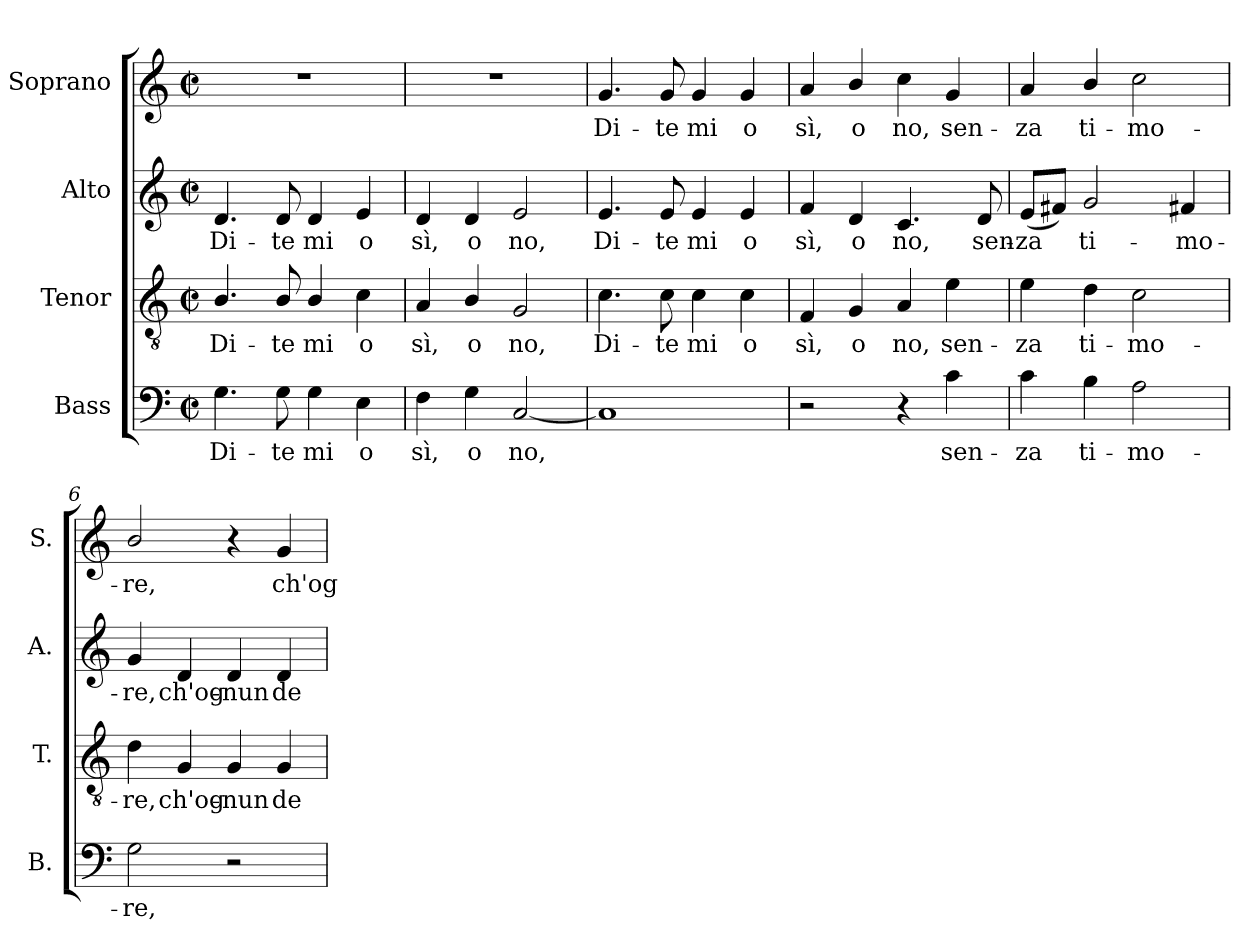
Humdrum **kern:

**kern	**text	**kern	**text	**kern	**text	**kern	**text
*part4	*part4	*part3	*part3	*part2	*part2	*part1	*part1
*staff4	*staff4	*staff3	*staff3	*staff2	*staff2	*staff1	*staff1
*I"Bass	*	*I"Tenor	*	*I"Alto	*	*I"Soprano	*
*I'B.	*	*I'T.	*	*I'A.	*	*I'S.	*
!!LO:PB:g=z
*clefF4	*	*clefGv2	*	*clefG2	*	*clefG2	*
*	*	*ITrd7c12	*	*	*	*	*
*k[]	*	*k[]	*	*k[]	*	*k[]	*
*C:	*	*C:	*	*C:	*	*C:	*
*M2/2	*	*M2/2	*	*M2/2	*	*M2/2	*
*met(c|)	*	*met(c|)	*	*met(c|)	*	*met(c|)	*
=1	=1	=1	=1	=1	=1	=1	=1
!	!LO:LY:b:color=#000000	!	!	!	!	!	!
!	!	!	!LO:LY:b:color=#000000	!	!	!	!
!	!	!	!	!	!LO:LY:b:color=#000000	!	!
4.Gi\	Di-	4.BBi/	Di-	4.di/	Di-	1r	.
!	!LO:LY:b:color=#000000	!	!	!	!	!	!
!	!	!	!LO:LY:b:color=#000000	!	!	!	!
!	!	!	!	!	!LO:LY:b:color=#000000	!	!
8Gi\	-te	8BBi/	-te	8di/	-te	.	.
!	!LO:LY:b:color=#000000	!	!	!	!	!	!
!	!	!	!LO:LY:b:color=#000000	!	!	!	!
!	!	!	!	!	!LO:LY:b:color=#000000	!	!
4Gi\	mi	4BBi/	mi	4di/	mi	.	.
!	!LO:LY:b:color=#000000	!	!	!	!	!	!
!	!	!	!LO:LY:b:color=#000000	!	!	!	!
!	!	!	!	!	!LO:LY:b:color=#000000	!	!
4Ei\	o	4Ci\	o	4ei/	o	.	.
=2	=2	=2	=2	=2	=2	=2	=2
!	!LO:LY:b:color=#000000	!	!	!	!	!	!
!	!	!	!LO:LY:b:color=#000000	!	!	!	!
!	!	!	!	!	!LO:LY:b:color=#000000	!	!
4Fi\	sì,	4AAi/	sì,	4di/	sì,	1r	.
!	!LO:LY:b:color=#000000	!	!	!	!	!	!
!	!	!	!LO:LY:b:color=#000000	!	!	!	!
!	!	!	!	!	!LO:LY:b:color=#000000	!	!
4Gi\	o	4BBi/	o	4di/	o	.	.
!	!LO:LY:b:color=#000000	!	!	!	!	!	!
!	!	!	!LO:LY:b:color=#000000	!	!	!	!
!	!	!	!	!	!LO:LY:b:color=#000000	!	!
[2Ci/	no,	2GGi/	no,	2ei/	no,	.	.
=3	=3	=3	=3	=3	=3	=3	=3
!	!	!	!LO:LY:b:color=#000000	!	!	!	!
!	!	!	!	!	!LO:LY:b:color=#000000	!	!
!	!	!	!	!	!	!	!LO:LY:b:color=#000000
1Ci]	.	4.Ci\	Di-	4.ei/	Di-	4.gi/	Di-
!	!	!	!LO:LY:b:color=#000000	!	!	!	!
!	!	!	!	!	!LO:LY:b:color=#000000	!	!
!	!	!	!	!	!	!	!LO:LY:b:color=#000000
.	.	8Ci\	-te	8ei/	-te	8gi/	-te
!	!	!	!LO:LY:b:color=#000000	!	!	!	!
!	!	!	!	!	!LO:LY:b:color=#000000	!	!
!	!	!	!	!	!	!	!LO:LY:b:color=#000000
.	.	4Ci\	mi	4ei/	mi	4gi/	mi
!	!	!	!LO:LY:b:color=#000000	!	!	!	!
!	!	!	!	!	!LO:LY:b:color=#000000	!	!
!	!	!	!	!	!	!	!LO:LY:b:color=#000000
.	.	4Ci\	o	4ei/	o	4gi/	o
=4	=4	=4	=4	=4	=4	=4	=4
!	!	!	!LO:LY:b:color=#000000	!	!	!	!
!	!	!	!	!	!LO:LY:b:color=#000000	!	!
!	!	!	!	!	!	!	!LO:LY:b:color=#000000
2r	.	4FFi/	sì,	4fi/	sì,	4ai/	sì,
!	!	!	!LO:LY:b:color=#000000	!	!	!	!
!	!	!	!	!	!LO:LY:b:color=#000000	!	!
!	!	!	!	!	!	!	!LO:LY:b:color=#000000
.	.	4GGi/	o	4di/	o	4bi/	o
!	!	!	!LO:LY:b:color=#000000	!	!	!	!
!	!	!	!	!	!LO:LY:b:color=#000000	!	!
!	!	!	!	!	!	!	!LO:LY:b:color=#000000
4r	.	4AAi/	no,	4.ci/	no,	4cci\	no,
!	!LO:LY:b:color=#000000	!	!	!	!	!	!
!	!	!	!LO:LY:b:color=#000000	!	!	!	!
!	!	!	!	!	!	!	!LO:LY:b:color=#000000
4ci\	sen-	4Ei\	sen-	.	.	4gi/	sen-
!	!	!	!	!	!LO:LY:b:color=#000000	!	!
.	.	.	.	8di/	sen-	.	.
=5	=5	=5	=5	=5	=5	=5	=5
!	!LO:LY:b:color=#000000	!	!	!	!	!	!
!	!	!	!LO:LY:b:color=#000000	!	!	!	!
!	!	!	!	!	!LO:LY:b:color=#000000	!	!
!	!	!	!	!	!	!	!LO:LY:b:color=#000000
4ci\	-za	4Ei\	-za	(8ei/L	-za	4ai/	-za
.	.	.	.	8f#Xi/J)	.	.	.
!	!LO:LY:b:color=#000000	!	!	!	!	!	!
!	!	!	!LO:LY:b:color=#000000	!	!	!	!
!	!	!	!	!	!LO:LY:b:color=#000000	!	!
!	!	!	!	!	!	!	!LO:LY:b:color=#000000
4Bi\	ti-	4Di\	ti-	2gi/	ti-	4bi/	ti-
!	!LO:LY:b:color=#000000	!	!	!	!	!	!
!	!	!	!LO:LY:b:color=#000000	!	!	!	!
!	!	!	!	!	!	!	!LO:LY:b:color=#000000
2Ai\	-mo-	2Ci\	-mo-	.	.	2cci\	-mo-
!	!	!	!	!	!LO:LY:b:color=#000000	!	!
.	.	.	.	4f#Xi/	-mo-	.	.
=6	=6	=6	=6	=6	=6	=6	=6
!	!LO:LY:b:color=#000000	!	!	!	!	!	!
!	!	!	!LO:LY:b:color=#000000	!	!	!	!
!	!	!	!	!	!LO:LY:b:color=#000000	!	!
!	!	!	!	!	!	!	!LO:LY:b:color=#000000
2Gi\	-re,	4Di\	-re,	4gi/	-re,	2bi/	-re,
!	!	!	!LO:LY:b:color=#000000	!	!	!	!
!	!	!	!	!	!LO:LY:b:color=#000000	!	!
.	.	4GGi/	ch'og-	4di/	ch'og-	.	.
!	!	!	!LO:LY:b:color=#000000	!	!	!	!
!	!	!	!	!	!LO:LY:b:color=#000000	!	!
2r	.	4GGi/	-nun	4di/	-nun	4r	.
!	!	!	!LO:LY:b:color=#000000	!	!	!	!
!	!	!	!	!	!LO:LY:b:color=#000000	!	!
!	!	!	!	!	!	!	!LO:LY:b:color=#000000
.	.	4GGi/	de	4di/	de	4gi/	ch'og-
=	=	=	=	=	=	=	=
*-	*-	*-	*-	*-	*-	*-	*-
